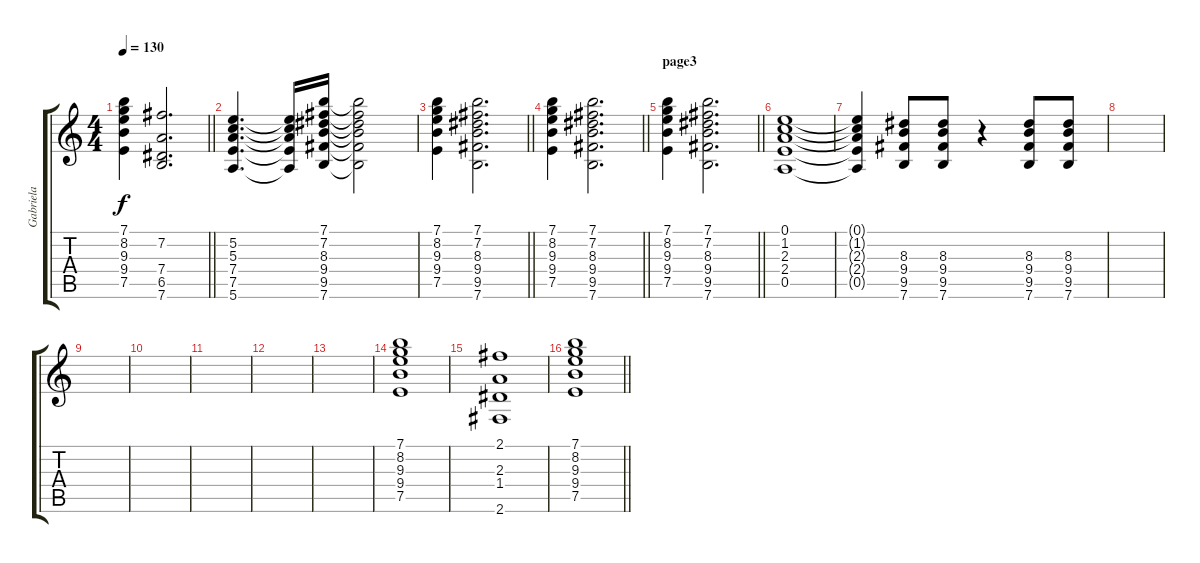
\track ("Gabriela" "Gabriela") {instrument acousticguitarsteel}
\staff {score tabs}
\tuning (E4 B3 G3 D3 A2 E2) {hide}
\ts (4 4)
\tempo 130
\clef g2
\barLineRight lightlight
\ks c
(7.1 8.2 9.3 9.4 7.5).4{dy f} (7.2 7.4 6.5 7.6).2{d} |
(5.2 5.3 7.4 7.5 5.6).4{d} (5.2{t} 5.3{t} 7.4{t} 7.5{t} 5.6{t}).16 (7.1 7.2 8.3 9.4 9.5 7.6).16 (7.1{t} 7.2{t} 8.3{t} 9.4{t} 9.5{t} 7.6{t}).2 |
\barLineRight lightlight
(7.1 8.2 9.3 9.4 7.5).4 (7.1 7.2 8.3 9.4 9.5 7.6).2{d} |
\barLineRight lightlight
(7.1 8.2 9.3 9.4 7.5).4 (7.1 7.2 8.3 9.4 9.5 7.6).2{d} |
\section ("" "page3")
\barLineRight lightlight
(7.1 8.2 9.3 9.4 7.5).4 (7.1 7.2 8.3 9.4 9.5 7.6).2{d} |
(0.1 1.2 2.3 2.4 0.5).1 |
(0.1{t} 1.2{t} 2.3{t} 2.4{t} 0.5{t}).4 (8.3 9.4 9.5 7.6).8 (8.3 9.4 9.5 7.6).8 r.4 (8.3 9.4 9.5 7.6).8 (8.3 9.4 9.5 7.6).8 |
|
|
|
|
|
|
(7.1 8.2 9.3 9.4 7.5).1 |
(2.1 2.3 1.4 2.6).1 |
\barLineRight lightlight
(7.1 8.2 9.3 9.4 7.5).1
